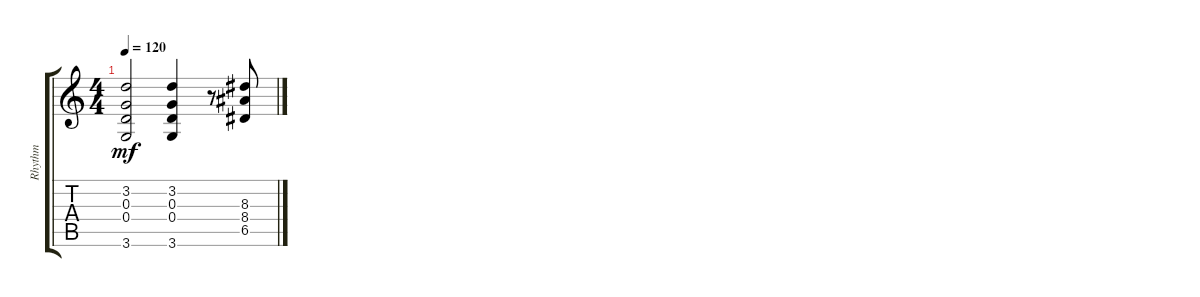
\track ("Rhythm" "Rhythm") {instrument overdrivenguitar}
\staff {score tabs}
\tuning (E4 B3 G3 D3 A2 E2) {hide}
\ts (4 4)
\tempo 120
\clef g2
\ks c
(3.2{t} 0.3{t} 0.4{t} 3.6{t}).2{dy mf} (3.2 0.3 0.4 3.6).4 r.8 (8.3 8.4 6.5).8
